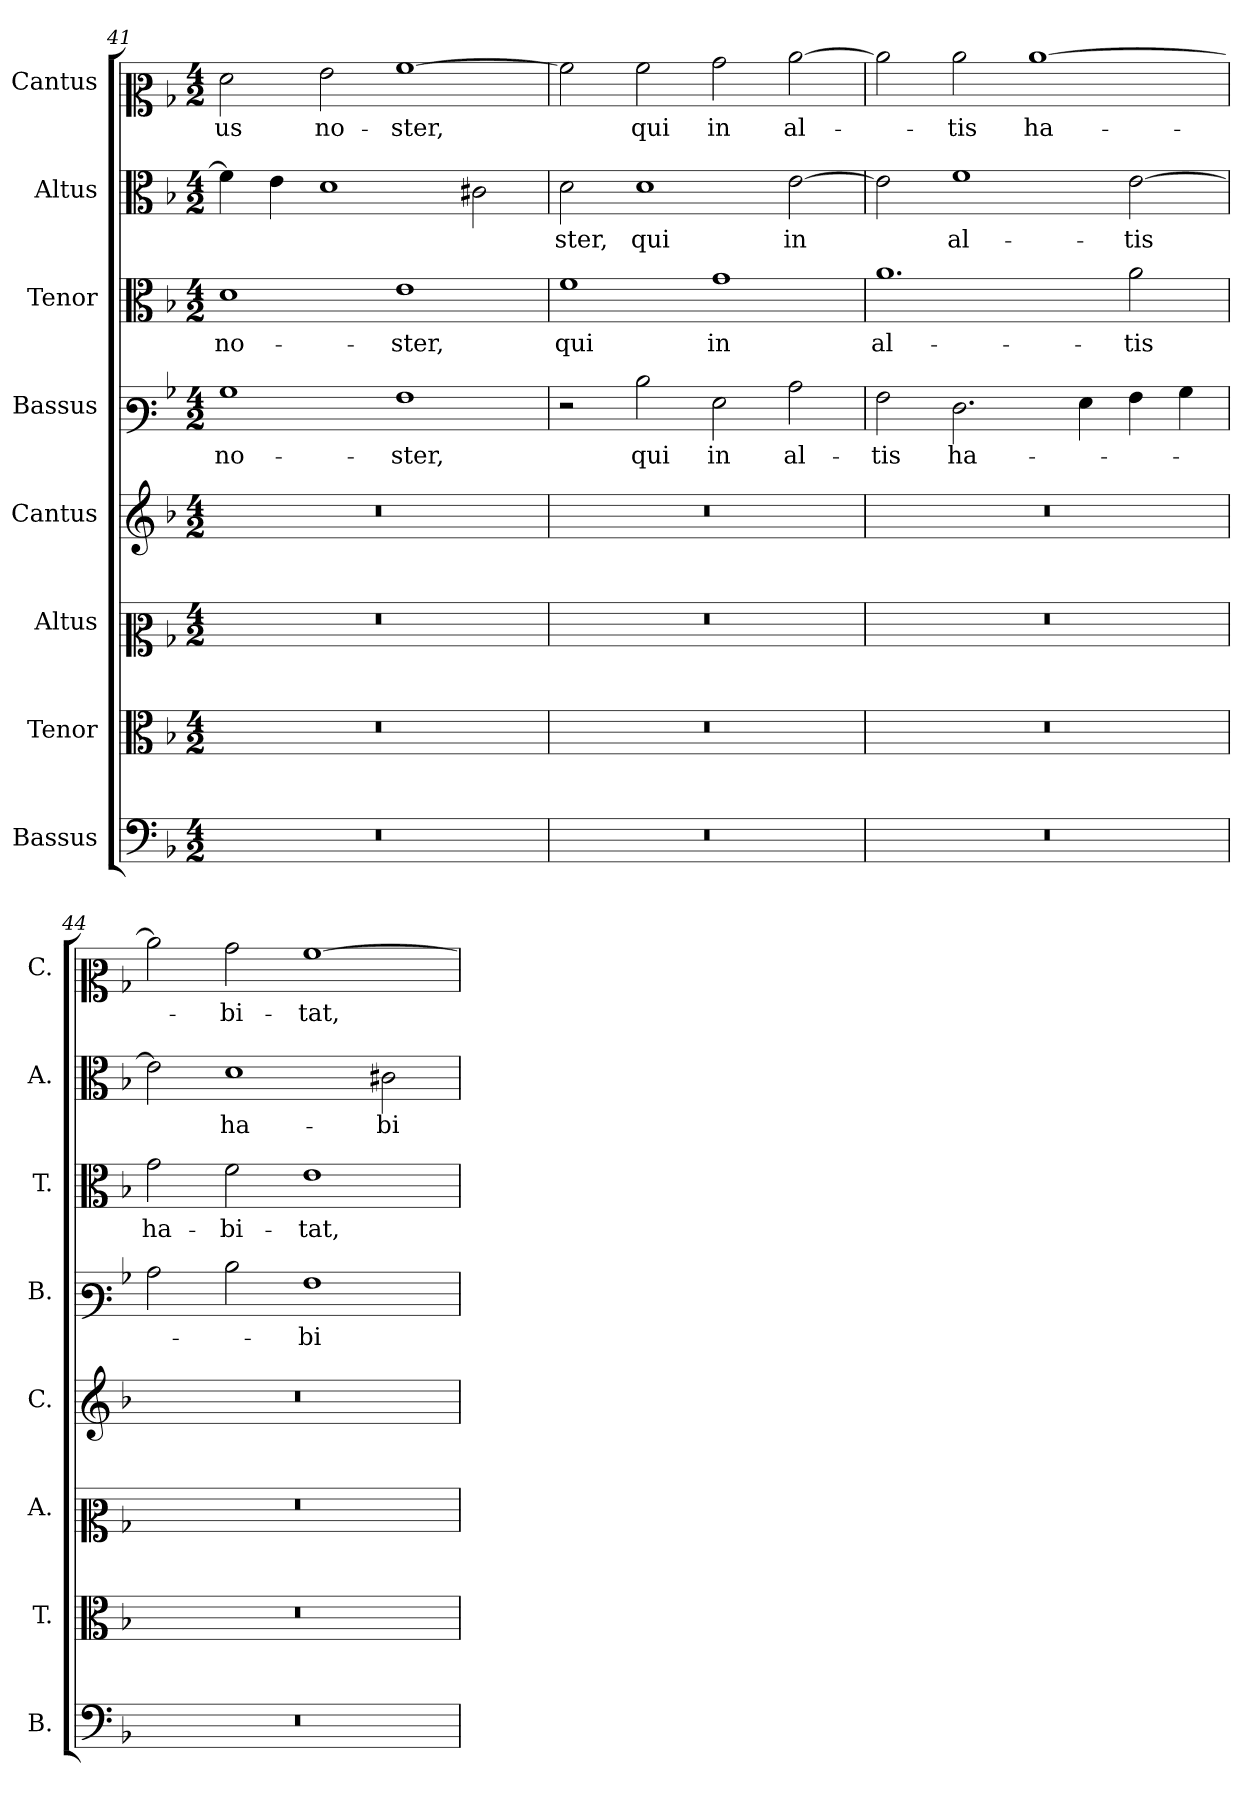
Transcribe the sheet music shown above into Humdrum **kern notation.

**kern	**kern	**kern	**kern	**kern	**text	**kern	**text	**kern	**text	**kern	**text
*part8	*part7	*part6	*part5	*part4	*part4	*part3	*part3	*part2	*part2	*part1	*part1
*staff8	*staff7	*staff6	*staff5	*staff4	*staff4	*staff3	*staff3	*staff2	*staff2	*staff1	*staff1
*I"Bassus	*I"Tenor	*I"Altus	*I"Cantus	*I"Bassus	*	*I"Tenor	*	*I"Altus	*	*I"Cantus	*
*I'B.	*I'T.	*I'A.	*I'C.	*I'B.	*	*I'T.	*	*I'A.	*	*I'C.	*
*clefF4	*clefC3	*clefC2	*clefG2	*clefF3	*	*clefC3	*	*clefC3	*	*clefC2	*
*k[b-]	*k[b-]	*k[b-]	*k[b-]	*k[b-]	*	*k[b-]	*	*k[b-]	*	*k[b-]	*
*M4/2	*M4/2	*M4/2	*M4/2	*M4/2	*	*M4/2	*	*M4/2	*	*M4/2	*
=41	=41	=41	=41	=41	=41	=41	=41	=41	=41	=41	=41
!	!	!	!	!	!LO:LY:b	!	!LO:LY:b	!	!	!	!LO:LY:b
0r	0r	0r	0r	1B-	no-	1d	no-	4f\]	.	2f\	-us
.	.	.	.	.	.	.	.	4e\	.	.	.
!	!	!	!	!	!	!	!	!	!	!	!LO:LY:b
.	.	.	.	.	.	.	.	1d	.	2g\	no-
!	!	!	!	!	!LO:LY:b	!	!LO:LY:b	!	!	!	!LO:LY:b
.	.	.	.	1A	-ster,	1e	-ster,	.	.	[1a	-ster,
.	.	.	.	.	.	.	.	2c#X\	.	.	.
=42	=42	=42	=42	=42	=42	=42	=42	=42	=42	=42	=42
!	!	!	!	!	!	!	!LO:LY:b	!	!LO:LY:b	!	!
0r	0r	0r	0r	2r	.	1f	qui	2d\	ster,	2a\]	.
!	!	!	!	!	!LO:LY:b	!	!	!	!LO:LY:b	!	!LO:LY:b
.	.	.	.	2d\	qui	.	.	1d	qui	2a\	qui
!	!	!	!	!	!LO:LY:b	!	!LO:LY:b	!	!	!	!LO:LY:b
.	.	.	.	2G\	in	1g	in	.	.	2b-\	in
!	!	!	!	!	!LO:LY:b	!	!	!	!LO:LY:b	!	!LO:LY:b
.	.	.	.	2c\	al-	.	.	[2e\	in	[2cc\	al-
!!LO:PB:g=z
=43	=43	=43	=43	=43	=43	=43	=43	=43	=43	=43	=43
!	!	!	!	!	!LO:LY:b	!	!LO:LY:b	!	!	!	!
0r	0r	0r	0r	2A\	-tis	1.a	al-	2e\]	.	2cc\]	.
!	!	!	!	!	!LO:LY:b	!	!	!	!LO:LY:b	!	!LO:LY:b
.	.	.	.	2.F\	ha-	.	.	1f	al-	2cc\	-tis
!	!	!	!	!	!	!	!	!	!	!	!LO:LY:b
.	.	.	.	.	.	.	.	.	.	[1cc	ha-
.	.	.	.	4G\	.	.	.	.	.	.	.
!	!	!	!	!	!	!	!LO:LY:b	!	!LO:LY:b	!	!
.	.	.	.	4A\	.	2a\	-tis	[2e\	tis	.	.
.	.	.	.	4B-\	.	.	.	.	.	.	.
!!LO:PB:g=z
=44	=44	=44	=44	=44	=44	=44	=44	=44	=44	=44	=44
!	!	!	!	!	!	!	!LO:LY:b	!	!	!	!
0r	0r	0r	0r	2c\	.	2g\	ha-	2e\]	.	2cc\]	.
!	!	!	!	!	!	!	!LO:LY:b	!	!LO:LY:b	!	!LO:LY:b
.	.	.	.	2d\	.	2f\	-bi-	1d	ha-	2b-\	-bi-
!	!	!	!	!	!LO:LY:b	!	!LO:LY:b	!	!	!	!LO:LY:b
.	.	.	.	1A	bi-	1e	-tat,	.	.	[1a	-tat,
!	!	!	!	!	!	!	!	!	!LO:LY:b	!	!
.	.	.	.	.	.	.	.	2c#X\	-bi-	.	.
=	=	=	=	=	=	=	=	=	=	=	=
*-	*-	*-	*-	*-	*-	*-	*-	*-	*-	*-	*-
